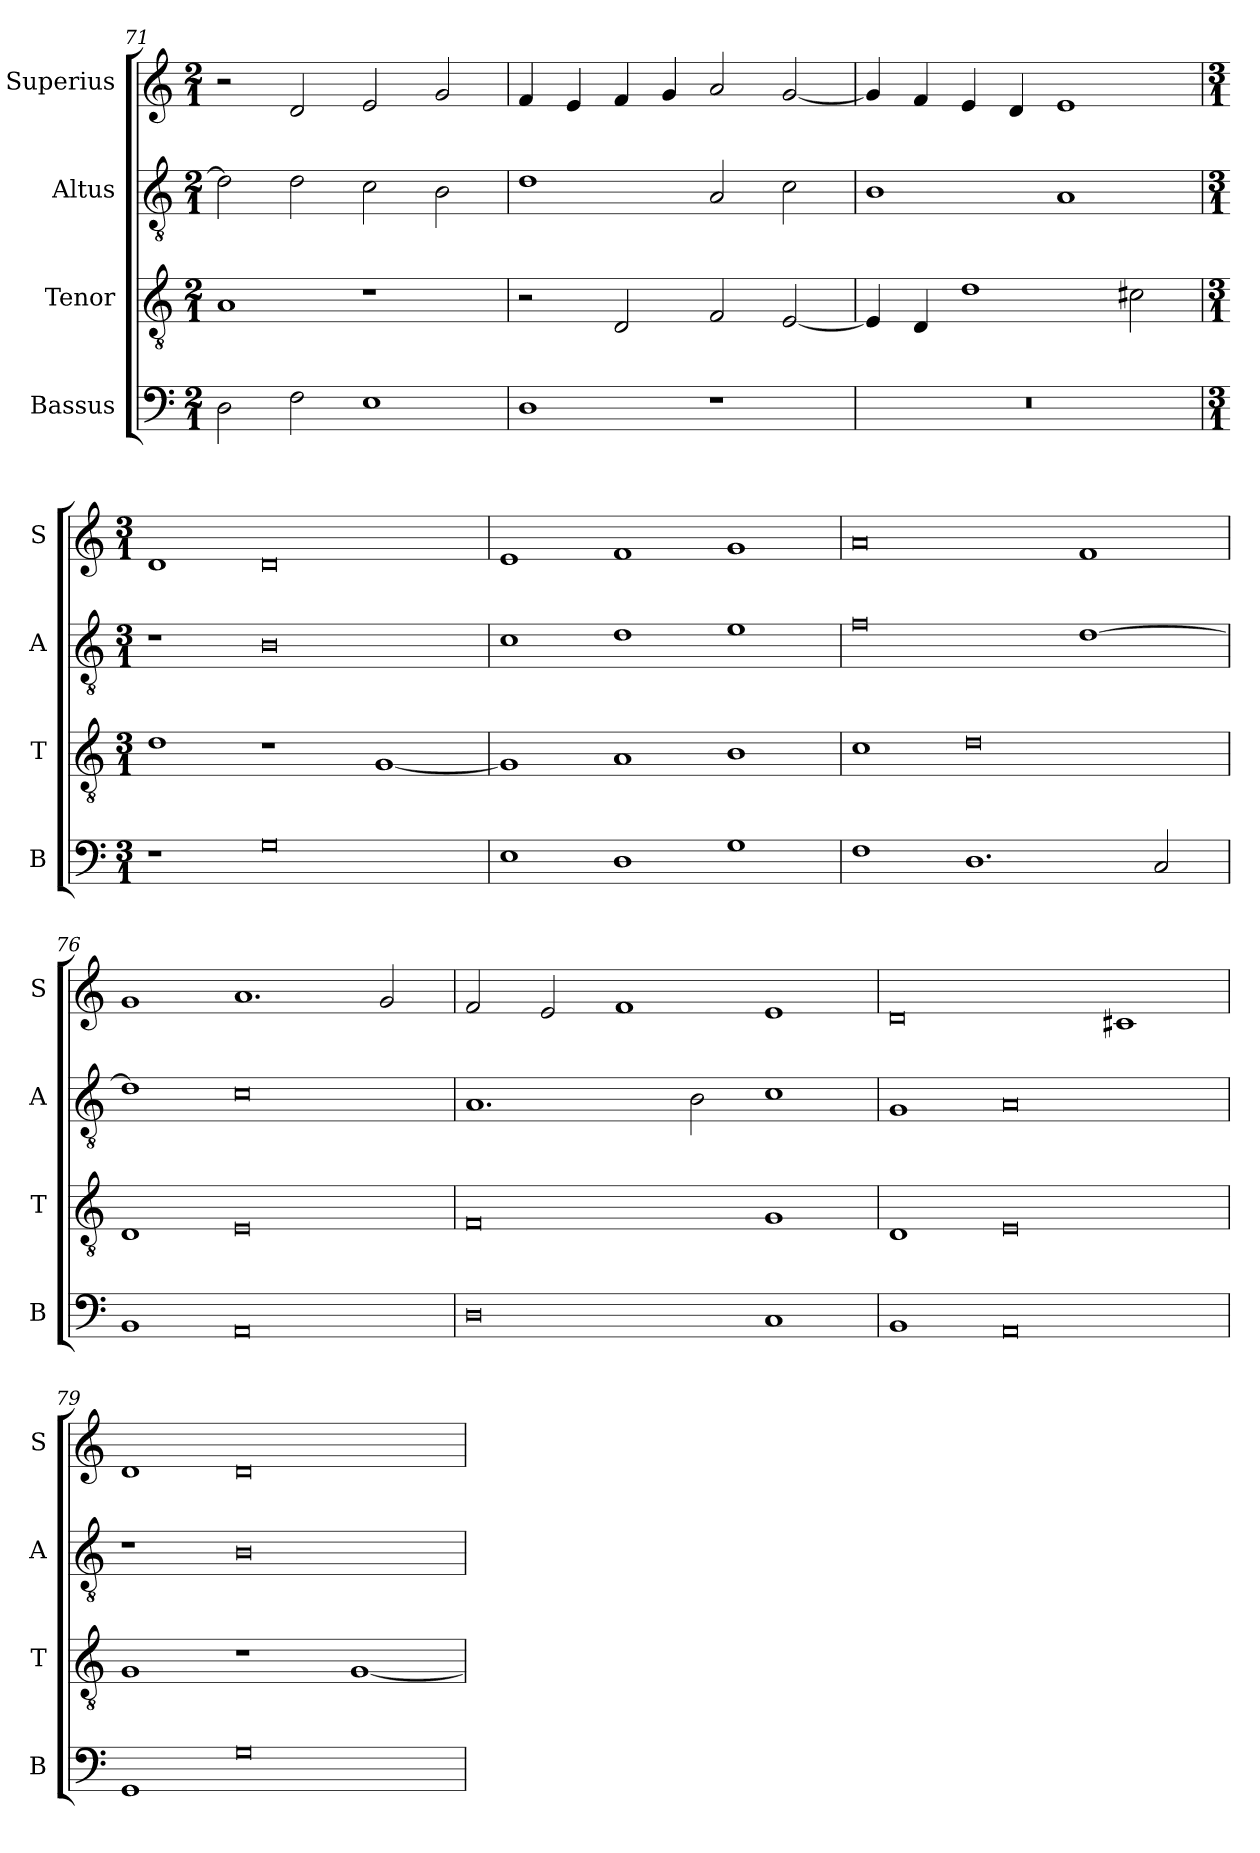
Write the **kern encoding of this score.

**kern	**kern	**kern	**kern
*part4	*part3	*part2	*part1
*staff4	*staff3	*staff2	*staff1
*I"Bassus	*I"Tenor	*I"Altus	*I"Superius
*I'B	*I'T	*I'A	*I'S
*clefF4	*clefGv2	*clefGv2	*clefG2
*k[]	*k[]	*k[]	*k[]
*C:	*C:	*C:	*C:
*M2/1	*M2/1	*M2/1	*M2/1
=71	=71	=71	=71
2D	1A	2d]	2r
2F	.	2d	2d
1E	1r	2c	2e
.	.	2B	2g
=72	=72	=72	=72
1D	2r	1d	4f
.	.	.	4e
.	2D	.	4f
.	.	.	4g
1r	2F	2A	2a
.	[2E	2c	[2g
=73	=73	=73	=73
0r	4E]	1B	4g]
.	4D	.	4f
.	1d	.	4e
.	.	.	4d
.	.	1A	1e
.	2c#X	.	.
=	=	=	=
*M3/1	*M3/1	*M3/1	*M3/1
1r	1d	1r	1d
0G	1r	0B	0d
.	[1G	.	.
=74	=74	=74	=74
1E	1G]	1c	1e
1D	1A	1d	1f
1G	1B	1e	1g
=75	=75	=75	=75
1F	1c	0f	0a
1.D	0d	.	.
.	.	[1d	1f
2C	.	.	.
=76	=76	=76	=76
1BB	1D	1d]	1g
0AA	0E	0c	1.a
.	.	.	2g
=77	=77	=77	=77
0D	0F	1.A	2f
.	.	.	2e
.	.	.	1f
.	.	2B	.
1C	1G	1c	1e
=78	=78	=78	=78
1BB	1D	1G	0d
0AA	0E	0A	.
.	.	.	1c#X
=79	=79	=79	=79
1GG	1G	1r	1d
0G	1r	0B	0d
.	[1G	.	.
=	=	=	=
*-	*-	*-	*-
